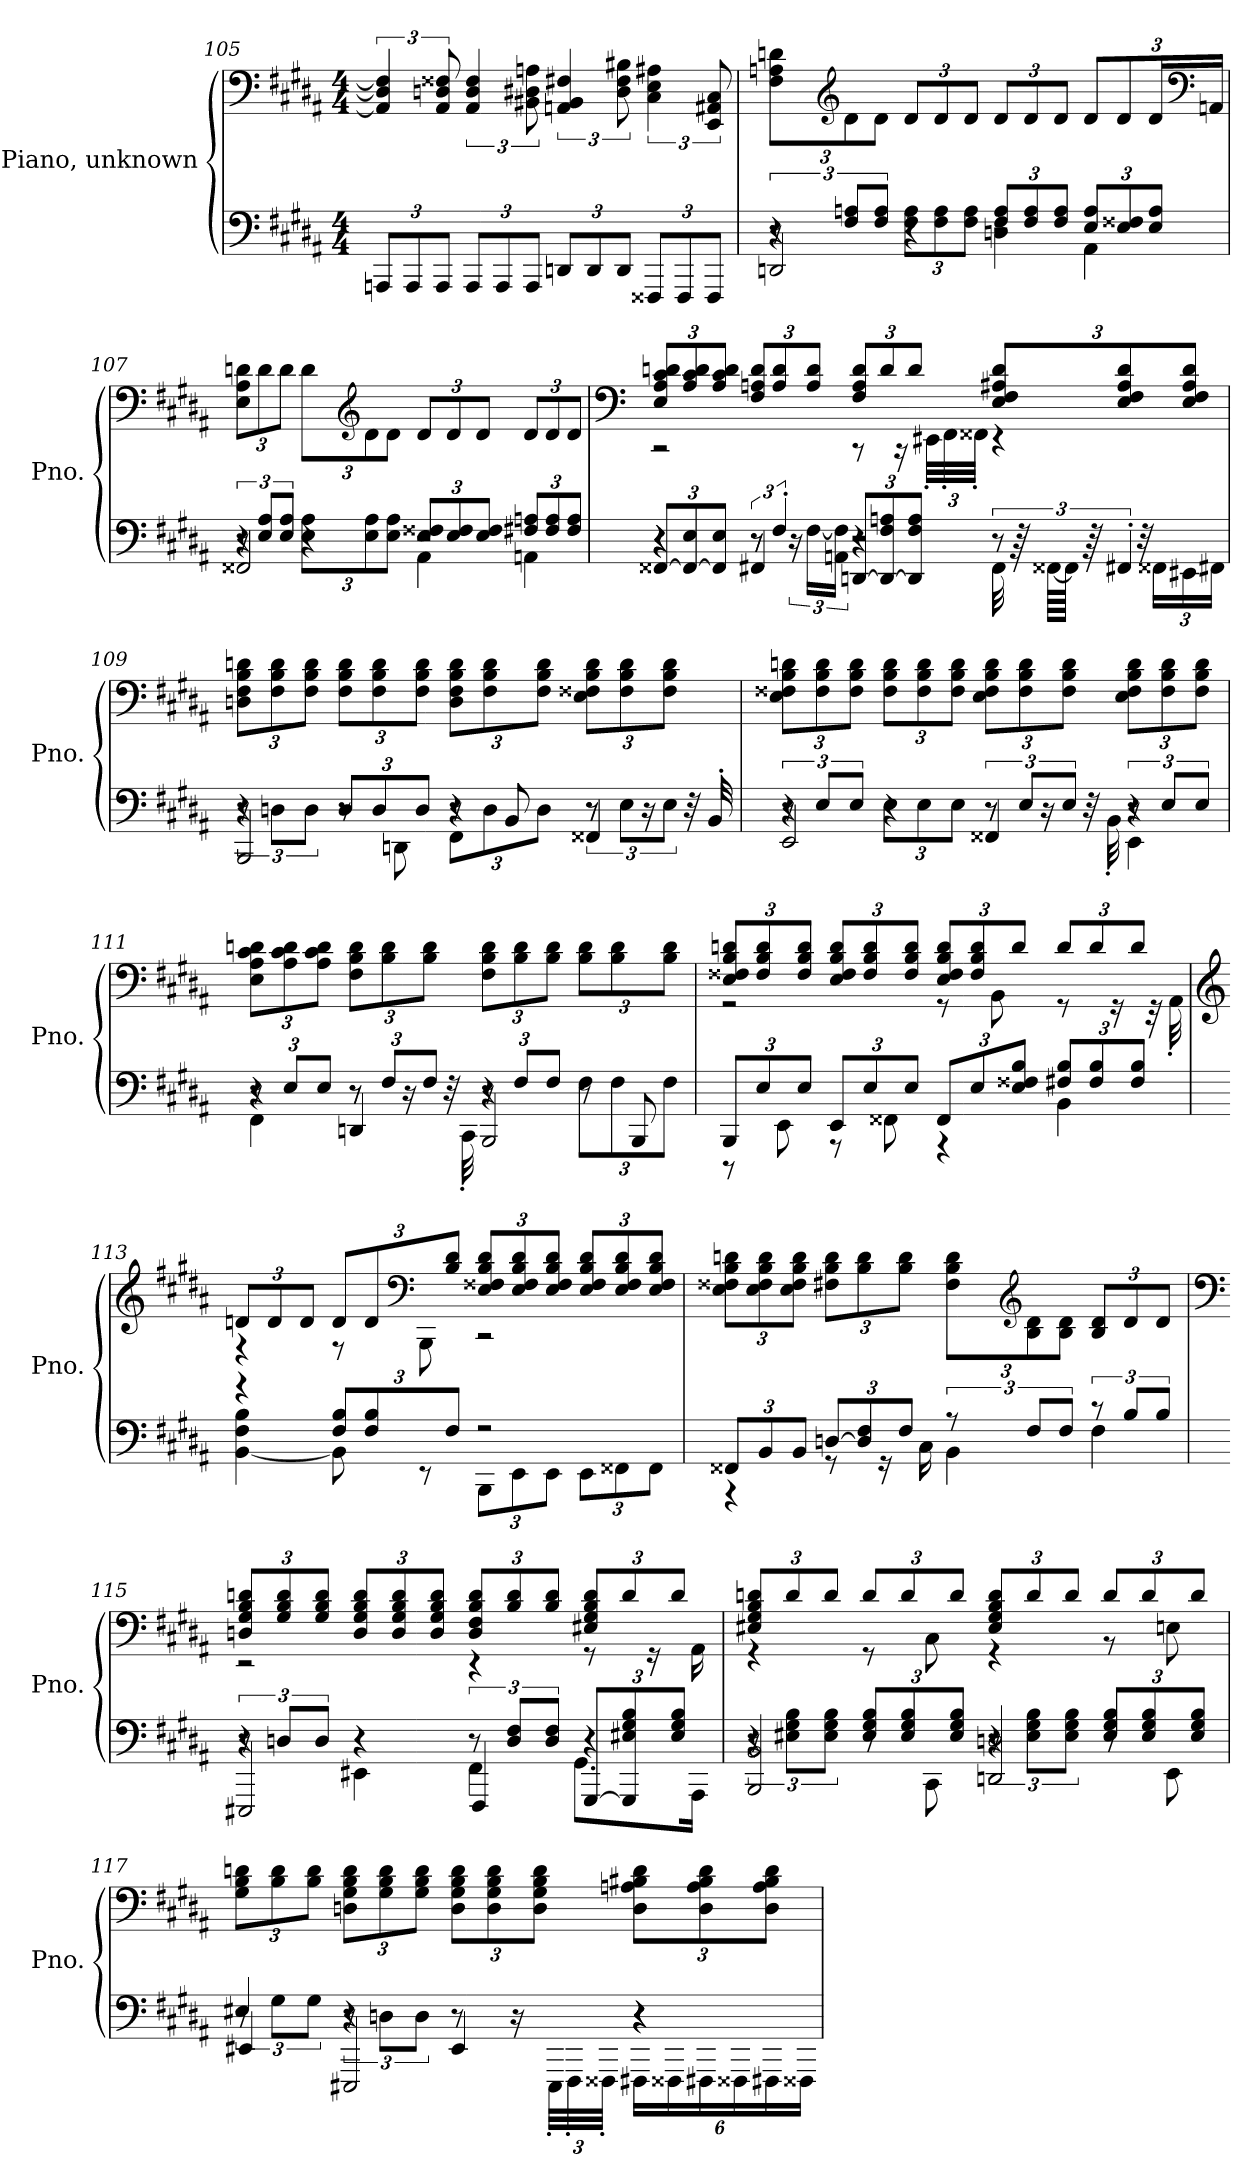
**kern	**kern
*part1	*part1
*staff2	*staff1
*I"Piano, unknown	*
*I'Pno.	*
*clefF4	*clefF4
*k[f#c#g#d#a#]	*k[f#c#g#d#a#]
*M4/4	*M4/4
*Xbrackettup	*
=105	=105
12AAAn/L	6AA#/] 6D/] 6F##/]
12AAA/	.
12AAA/J	12AA#/ 12Dn/ 12F##X/
12AAA/L	6AA#/ 6D/ 6F##/
12AAA/	.
12AAA/J	12BB#X\ 12D#X\ 12An\
12DDn/L	6AAn/ 6BB#/ 6F#X/
12DD/	.
12DD/J	12D#\ 12F#\ 12B#X\
12FFF##X/L	6C#\ 6E\ 6A#X\
12FFF##/	.
12FFF##/J	12EE/ 12AA#X/ 12C#/
!!LO:LB:g=z
=106	=106
*brackettup	*Xbrackettup
*^	*
*	*^	*
12r	4r	2DDn/	12F#\ 12An\ 12dn\L
*	*	*	*clefG2
12F#/ 12An/L	.	.	12d\
12F#/ 12A/J	.	.	12d\J
*	*Xbrackettup	*	*
4r	12F#\ 12A\L	.	12d/L
.	12F#\ 12A\	.	12d/
.	12F#\ 12A\J	.	12d/J
12F#/ 12A/L	4Dn\	2r	12d/L
12F#/ 12A/	.	.	12d/
12F#/ 12A/J	.	.	12d/J
12E/ 12A/L	4AA#\	.	12d/L
12E/ 12F##X/	.	.	12d/
12E/ 12A/J	.	.	24d/L
*	*	*	*clefF4
.	.	.	24AAn/JJ
=107	=107	=107	=107
*brackettup	*	*	*
12r	4r	2FF##X/	12E\ 12A#\ 12dn\L
12E/ 12A#/L	.	.	12d\
12E/ 12A#/J	.	.	12d\J
*	*Xbrackettup	*	*
4r	12E\ 12A#\L	.	12d\L
*	*	*	*clefG2
.	12E\ 12A#\	.	12d\
.	12E\ 12A#\J	.	12d\J
12E/ 12F##X/L	4AA#\	2r	12d/L
12E/ 12F##/	.	.	12d/
12E/ 12F##/J	.	.	12d/J
12F#X/ 12An/L	4AAn\	.	12d/L
12F#/ 12A/	.	.	12d/
12F#/ 12A/J	.	.	12d/J
!!LO:PB:g=z
=108	=108	=108	=108
*	*	*	*clefF4
*brackettup	*	*	*
*	*	*	*^
[12FF##X/L	4r	4r	12E/ 12A#/ 12c#/ 12dn/L	2r
12FF##/_ 12E/	.	.	12A#/ 12c#/ 12d/	.
12FF##/] 12E/J	.	.	12A#/ 12c#/ 12d/J	.
12r	8r	4FF#X/	12F#/ 12An/ 12d/L	.
6F#'/	.	.	12A/ 12d/	.
.	24r	.	.	.
.	[24F#\LL	.	12A/ 12d/J	.
.	24AAn\ 24F#\]JJ	.	.	.
[12DDn/L	4r	2r	12F#/ 12A/ 12d/L	8r
12DD/_ 12F#/ 12An/	.	.	12d/	.
.	.	.	.	16r
12DD/] 12F#/ 12A/J	.	.	12d/J	.
.	.	.	.	48EE#X'\LLL
.	.	.	.	48FF#'\
.	.	.	.	48FF##X'\JJJ
12r	32FF#\	.	12E/ 12F#/ 12A#X/ 12d/L	4r
.	64r	.	.	.
.	[64FF##X\LLLL	.	.	.
.	64FF##\JJJJ]	.	.	.
.	64r	.	.	.
6FF#X'/	.	.	12E/ 12F#/ 12A#/ 12d/	.
.	32r	.	.	.
*	*Xbrackettup	*	*	*
.	24FF##X\LL	.	.	.
.	24EE#X\	.	12E/ 12F#/ 12A#/ 12d/J	.
.	24FF#X\JJ	.	.	.
*	*	*	*v	*v
!!LO:LB:g=z
=109	=109	=109	=109
*	*brackettup	*	*
4r	12r	2BBB/	12Dn\ 12F#\ 12B\ 12dn\L
.	12Dn\L	.	12F#\ 12B\ 12d\
.	12D\J	.	12F#\ 12B\ 12d\J
*Xbrackettup	*	*	*
12D/L	8r	.	12F#\ 12B\ 12d\L
12D/	.	.	12F#\ 12B\ 12d\
.	8DDn\	.	.
12D/J	.	.	12F#\ 12B\ 12d\J
8r	12FF#\L	4r	12D\ 12F#\ 12B\ 12d\L
.	12D\	.	12F#\ 12B\ 12d\
8BB/	.	.	.
.	12D\J	.	12F#\ 12B\ 12d\J
*	*brackettup	*	*
8r	12r	4FF##X/	12E\ 12F##X\ 12B\ 12d\L
.	12E\L	.	12F##\ 12B\ 12d\
16r	.	.	.
.	12E\J	.	12F##\ 12B\ 12d\J
32r	.	.	.
32BB'/	.	.	.
=110	=110	=110	=110
12r	4r	2EE/	12E\ 12F##X\ 12B\ 12dn\L
12E/L	.	.	12F##\ 12B\ 12d\
12E/J	.	.	12F##\ 12B\ 12d\J
*	*Xbrackettup	*	*
4r	12E\L	.	12F##\ 12B\ 12d\L
.	12E\	.	12F##\ 12B\ 12d\
.	12E\J	.	12F##\ 12B\ 12d\J
*brackettup	*	*	*
12r	8r	4FF##X/	12E\ 12F##\ 12B\ 12d\L
12E/L	.	.	12F##\ 12B\ 12d\
.	16r	.	.
12E/J	.	.	12F##\ 12B\ 12d\J
.	32r	.	.
.	32BB'\	.	.
12r	4EE\	4r	12E\ 12F##\ 12B\ 12d\L
12E/L	.	.	12F##\ 12B\ 12d\
12E/J	.	.	12F##\ 12B\ 12d\J
!!LO:LB:g=z
=111	=111	=111	=111
12r	4FF#\	4r	12E\ 12A#\ 12c#\ 12dn\L
12E/L	.	.	12A#\ 12c#\ 12d\
12E/J	.	.	12A#\ 12c#\ 12d\J
12r	8r	4DDn/	12F#\ 12B\ 12d\L
12F#/L	.	.	12B\ 12d\
.	16r	.	.
12F#/J	.	.	12B\ 12d\J
.	32r	.	.
.	32CC#'\	.	.
12r	4r	2BBB/	12F#\ 12B\ 12d\L
12F#/L	.	.	12B\ 12d\
12F#/J	.	.	12B\ 12d\J
*	*Xbrackettup	*	*
8r	12F#\L	.	12B\ 12d\L
.	12F#\	.	12B\ 12d\
8BBB/	.	.	.
.	12F#\J	.	12B\ 12d\J
*	*v	*v	*
!!LO:LB:g=z
=112	=112	=112
*	*	*^
12BBB/L	8r	12E/ 12F##X/ 12B/ 12dn/L	2r
12E/	.	12F##/ 12B/ 12d/	.
.	8EE\	.	.
12E/J	.	12F##/ 12B/ 12d/J	.
12EE/L	8r	12E/ 12F##/ 12B/ 12d/L	.
12E/	.	12F##/ 12B/ 12d/	.
.	8FF##X\	.	.
12E/J	.	12F##/ 12B/ 12d/J	.
12FF##/L	4r	12E/ 12F##/ 12B/ 12d/L	8r
12E/	.	12F##/ 12B/ 12d/	.
.	.	.	8BB\
12E/ 12F##X/ 12B/J	.	12d/J	.
12F#X/ 12B/L	4BB\	12d/L	8r
12F#/ 12B/	.	12d/	.
.	.	.	16r
12F#/ 12B/J	.	12d/J	.
.	.	.	32r
.	.	.	32AA#'\
!!LO:LB:g=z	!!
=113	=113	=113	=113
*	*	*clefG2	*
4r	[4BB\ 4F#\ 4B\	12dn/L	4r
.	.	12d/	.
.	.	12d/J	.
12F#/ 12B/L	8BB\]	12d/L	8r
12F#/ 12B/	.	12d/	.
*	*	*clefF4	*
.	8r	.	8BBB\
12F#/J	.	12B/ 12d/J	.
2r	12BBB\L	12E/ 12F##X/ 12B/ 12d/L	2r
.	12EE\	12E/ 12F##/ 12B/ 12d/	.
.	12EE\J	12E/ 12F##/ 12B/ 12d/J	.
.	12EE\L	12E/ 12F##/ 12B/ 12d/L	.
.	12FF##X\	12E/ 12F##/ 12B/ 12d/	.
.	12FF##\J	12E/ 12F##/ 12B/ 12d/J	.
*	*	*v	*v
!!LO:LB:g=z
=114	=114	=114
12FF##X/L	4r	12E\ 12F##X\ 12B\ 12dn\L
12BB/	.	12E\ 12F##\ 12B\ 12d\
12BB/J	.	12E\ 12F##\ 12B\ 12d\J
[12Dn/L	8r	12F#X\ 12B\ 12d\L
12D/] 12F#/	.	12B\ 12d\
.	16r	.
12F#/J	.	12B\ 12d\J
.	16C#\	.
*brackettup	*	*
12r	4BB\	12F#\ 12B\ 12d\L
*	*	*clefG2
12F#/L	.	12B\ 12d\
12F#/J	.	12B\ 12d\J
12r	4F#\	12B/ 12d/L
12B/L	.	12d/
12B/J	.	12d/J
*v	*v	*
!!LO:PB:g=z
=115	=115
*	*clefF4
*^	*^
*	*^	*	*
12r	4r	2EEE#X/	12Dn/ 12G#/ 12B/ 12dn/L	2r
12Dn/L	.	.	12G#/ 12B/ 12d/	.
12D/J	.	.	12G#/ 12B/ 12d/J	.
4r	4EE#X\	.	12D/ 12G#/ 12B/ 12d/L	.
.	.	.	12D/ 12G#/ 12B/ 12d/	.
.	.	.	12D/ 12G#/ 12B/ 12d/J	.
12r	4FF#\	4FFF#/	12D/ 12F#/ 12B/ 12d/L	4r
12D/ 12F#/L	.	.	12B/ 12d/	.
12D/ 12F#/J	.	.	12B/ 12d/J	.
*Xbrackettup	*	*	*	*
[12GGG#/L	8.GG#\L	4r	12E#X/ 12G#/ 12B/ 12d/L	8r
12GGG#/] 12E#X/ 12G#/ 12B/	.	.	12d/	.
.	.	.	.	16r
12E#/ 12G#/ 12B/J	.	.	12d/J	.
.	16AAA#\Jk	.	.	16AA#\
=116	=116	=116	=116	=116
*	*brackettup	*	*	*
4r	12r	2BBB/ 2BB/	12E#X/ 12G#/ 12B/ 12dn/L	4r
.	12E#X\ 12G#\ 12B\L	.	12d/	.
.	12E#\ 12G#\ 12B\J	.	12d/J	.
*Xbrackettup	*	*	*	*
12E#/ 12G#/ 12B/L	8r	.	12d/L	8r
12E#/ 12G#/ 12B/	.	.	12d/	.
.	8CC#\	.	.	8C#\
12E#/ 12G#/ 12B/J	.	.	12d/J	.
*	*brackettup	*	*	*
4r	12r	2DDn/ 2Dn/	12E#/ 12G#/ 12B/ 12d/L	4r
.	12E#\ 12G#\ 12B\L	.	12d/	.
.	12E#\ 12G#\ 12B\J	.	12d/J	.
*Xbrackettup	*	*	*	*
12E#/ 12G#/ 12B/L	8r	.	12d/L	8r
12E#/ 12G#/ 12B/	.	.	12d/	.
.	8EE\	.	.	8En\
12E#/ 12G#/ 12B/J	.	.	12d/J	.
*	*	*	*v	*v
!!LO:LB:g=z
=117	=117	=117	=117
*	*brackettup	*	*
4E#X/	12r	4EE#X/	12G#\ 12B\ 12dn\L
.	12G#\L	.	12B\ 12d\
.	12G#\J	.	12B\ 12d\J
4r	12r	2EEE#X/	12Dn\ 12G#\ 12B\ 12d\L
.	12Dn\L	.	12G#\ 12B\ 12d\
.	12D\J	.	12G#\ 12B\ 12d\J
4EE#/	8r	.	12D\ 12G#\ 12B\ 12d\L
.	.	.	12D\ 12G#\ 12B\ 12d\
.	16r	.	.
.	.	.	12D\ 12G#\ 12B\ 12d\J
*	*Xbrackettup	*	*
.	48EEE#'\LLL	.	.
.	48FFF#'\	.	.
.	48FFF##X'\JJJ	.	.
4r	24FFF#X\LL	4r	12D\ 12An\ 12B#X\ 12d\L
.	24FFF##X\	.	.
.	24FFF#X\	.	12D\ 12A\ 12B#\ 12d\
.	24FFF##X\	.	.
.	24FFF#X\	.	12D\ 12A\ 12B#\ 12d\J
.	24FFF##X\JJ	.	.
*v	*v	*v	*
=	=
*-	*-
